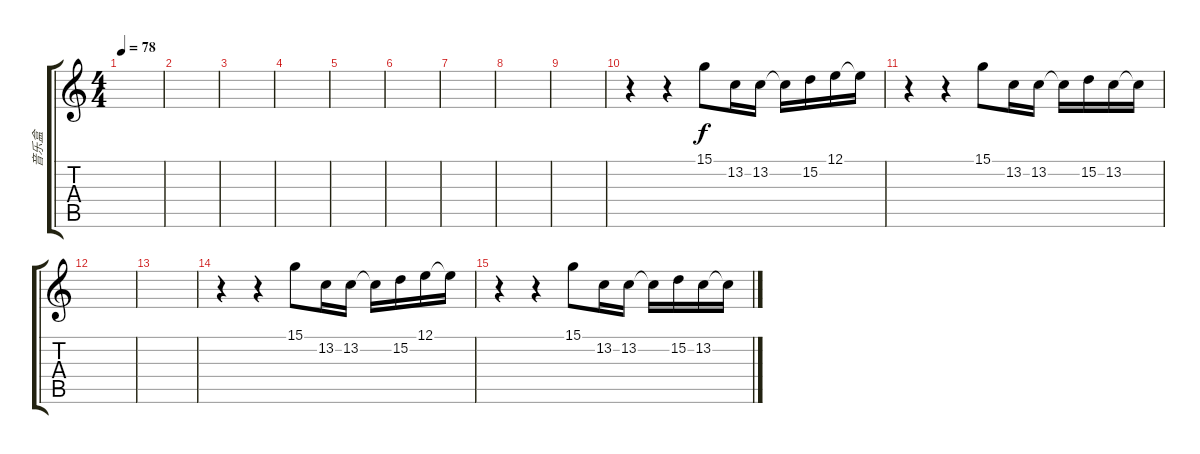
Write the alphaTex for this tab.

\track ("音乐盒" "音乐盒") {instrument musicbox}
\staff {score tabs}
\tuning (E4 B3 G3 D3 A2 E2) {hide}
\ts (4 4)
\tempo 78
\clef g2
\ks c
|
|
|
|
|
|
|
|
|
r.4{volume 11 instrument musicbox} r.4 15.1.8{dy f} 13.2.16 13.2.16 13.2{t}.16 15.2.16 12.1.16 12.1{t}.16 |
r.4 r.4 15.1.8 13.2.16 13.2.16 13.2{t}.16 15.2.16 13.2.16 13.2{t}.16 |
|
|
r.4 r.4 15.1.8 13.2.16 13.2.16 13.2{t}.16 15.2.16 12.1.16 12.1{t}.16 |
r.4 r.4 15.1.8 13.2.16 13.2.16 13.2{t}.16 15.2.16 13.2.16 13.2{t}.16
